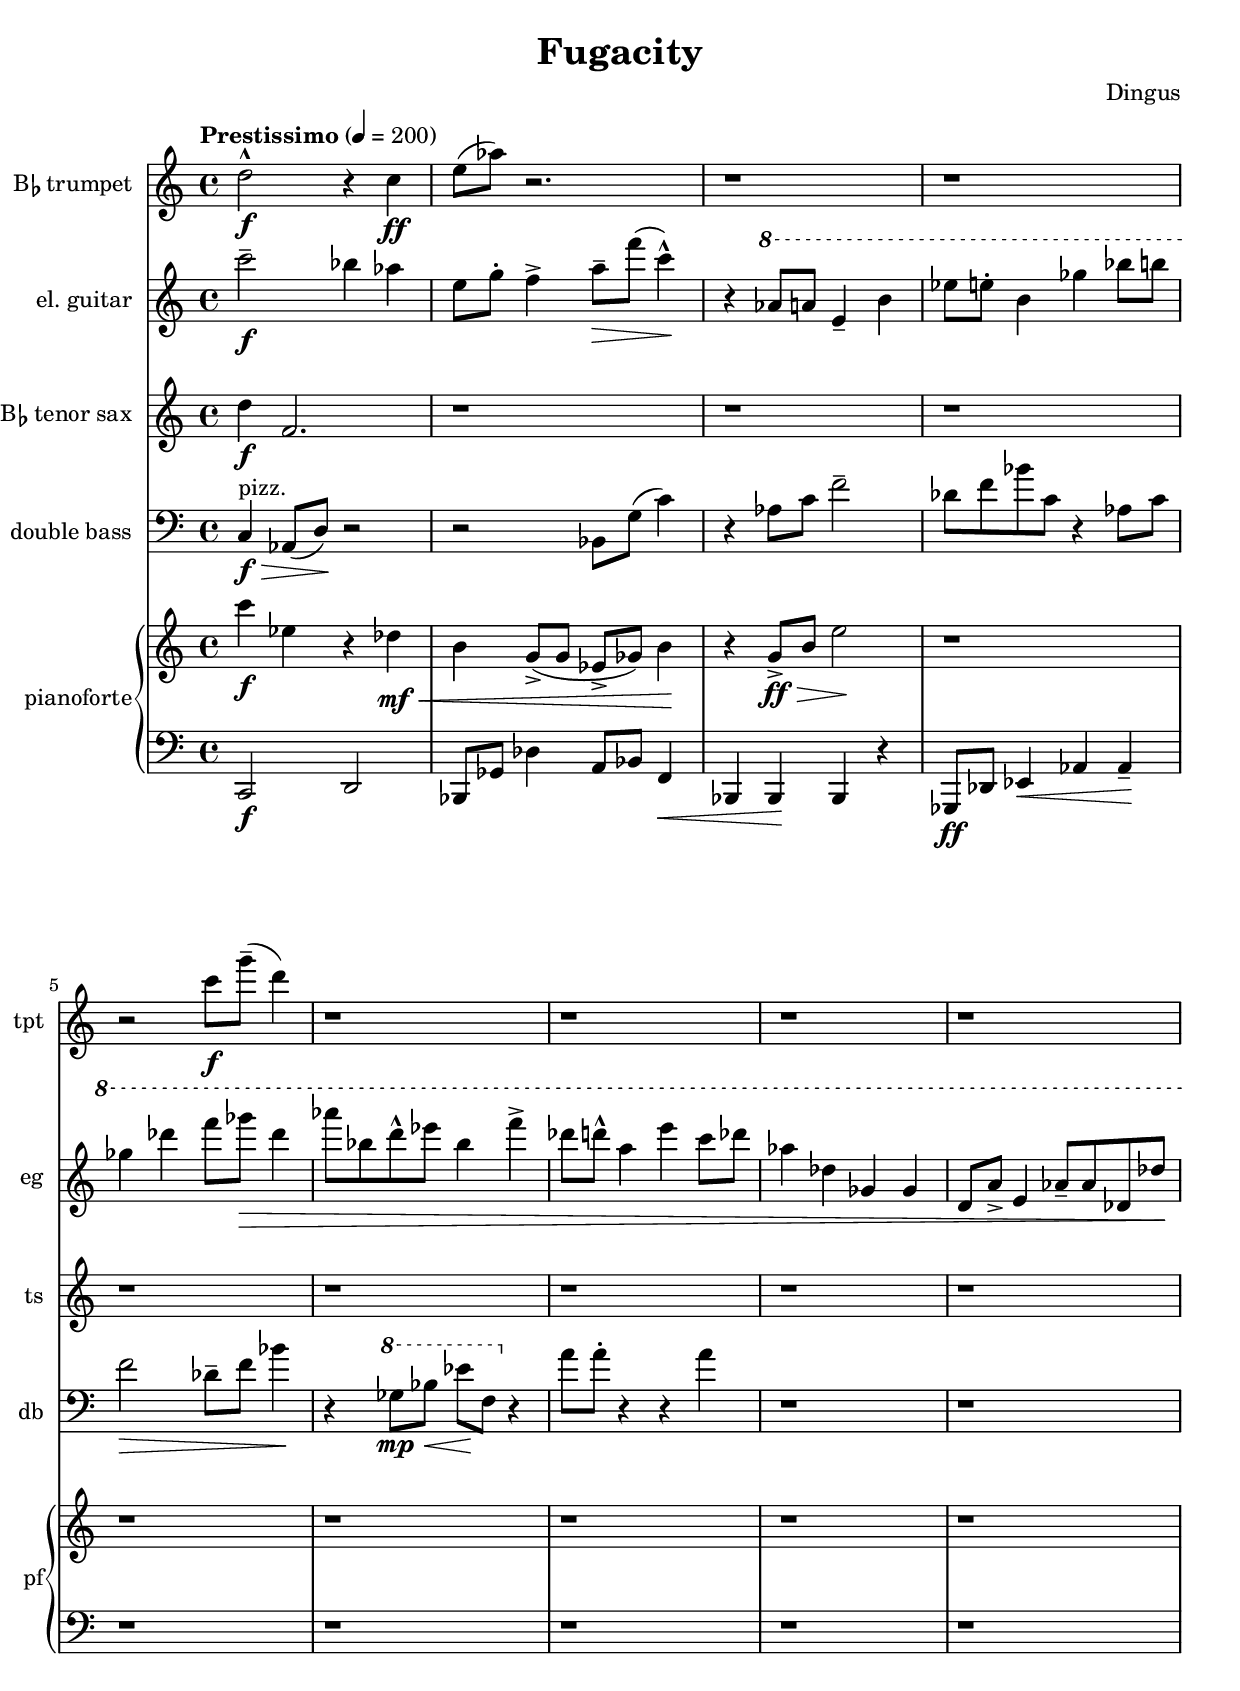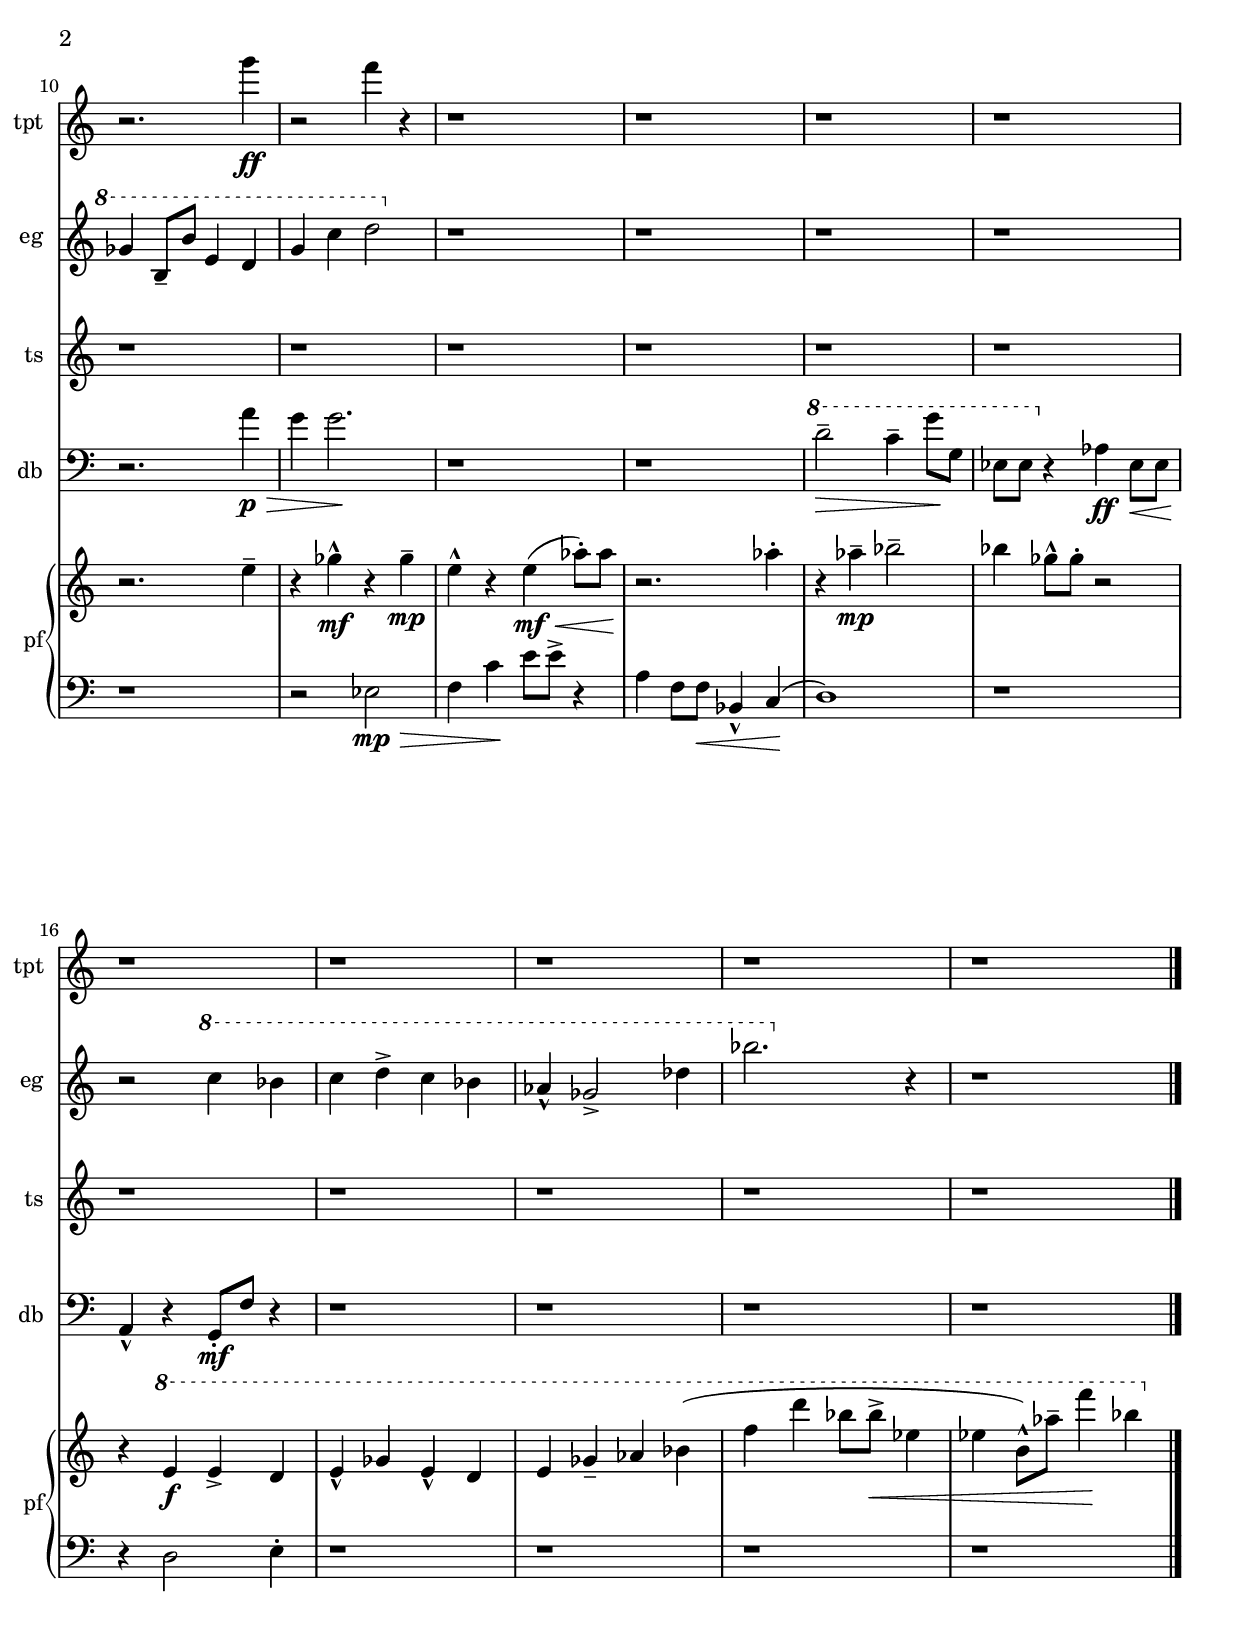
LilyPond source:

\version "2.20.0"
\include "english.ly"
\header {
  title = "Fugacity"
  composer = "Dingus"
}
\score {
  <<
    \override Score.PaperColumn #'keep-inside-line = ##t
    \new Staff {
      \set Staff.instrumentName = \markup{\concat{B \hspace #0.2 \smaller\flat} trumpet}
      \set Staff.shortInstrumentName = #"tpt"
      \set Staff.midiInstrument = #"trumpet"
      \transposition bf
      \transpose bf c' {
        \clef treble
        \time 4/4
        c''2\marcato\f r4 bf'4\ff d''8( gf''8) r2. r1 r1 r2 bf''8\f f'''8\tenuto( c'''4) r1 r1 r1 r1 r2. f'''4\ff r2 ef'''4 r4 r1 r1 r1 r1 r1 r1 r1 r1 r1  \bar "|."
      }
    }
    \new Staff {
      \set Staff.instrumentName = \markup{el. guitar}
      \set Staff.shortInstrumentName = #"eg"
      \set Staff.midiInstrument = #"electric guitar (jazz)"
      \transposition c
      \transpose c c' {
        \clef treble
        \time 4/4
        c''2\tenuto\f bf'4 af'4 e'8 g'8\staccato f'4\accent a'8\tenuto\> f''8( c''4\marcato\!) r4 \ottava #1 af'8 a'8 e'4\tenuto b'4 ef''8 e''8\staccato b'4 gf''4 bf''8 b''8 gf''4 df'''4 f'''8 gf'''8\> df'''4 af'''8 bf''8 d'''8\marcato ef'''8 bf''4 f'''4\accent df'''8 d'''8\marcato a''4 e'''4 c'''8 df'''8 af''4 df''4 gf'4 gf'4 d'8 a'8\accent e'4 af'8\tenuto af'8 df'8 df''8\! gf'4 b8\tenuto b'8 e'4 d'4 g'4 c''4 d''2 \ottava #0 r1 r1 r1 r1 r2 \ottava #1 c''4 bf'4 c''4 d''4\accent c''4 bf'4 af'4\marcato gf'2\accent df''4 bf''2. \ottava #0 r4 r1  \bar "|."
      }
    }
    \new Staff {
      \set Staff.instrumentName = \markup{\concat{B \hspace #0.2 \smaller\flat} tenor sax}
      \set Staff.shortInstrumentName = #"ts"
      \set Staff.midiInstrument = #"tenor sax"
      \tempo Prestissimo 4=200
      \transposition bf,
      \transpose bf, c' {
        \clef treble
        \time 4/4
        c'4\f ef2. r1 r1 r1 r1 r1 r1 r1 r1 r1 r1 r1 r1 r1 r1 r1 r1 r1 r1 r1  \bar "|."
      }
    }
    \new Staff {
      \set Staff.instrumentName = \markup{double bass}
      \set Staff.shortInstrumentName = #"db"
      \set Staff.midiInstrument = #"acoustic bass"
      \transposition c
      \transpose c c' {
        \clef bass
        \time 4/4
        c,4\f^"pizz."\> af,,8( d,8\!) r2 r2 bf,,8 g,8( c4) r4 af,8 c8 f2\tenuto df8 f8 bf8 c8 r4 af,8 c8 f2\> df8\tenuto f8 bf4\! r4 \ottava #1 gf8\mp\< bf8 ef'8\! f8 \ottava #0 r4 a8 a8\staccato r4 r4 a4 r1 r1 r2. a4\p\> g4 g2.\! r1 r1 \ottava #1 d'2\tenuto\> c'4\tenuto g'8\! g8 ef8 ef8 \ottava #0 r4 af,4\ff e,8\< e,8 a,,4\marcato\! r4 g,,8\staccato\mf f,8 r4 r1 r1 r1 r1  \bar "|."
      }
    }
    \new PianoStaff <<
      \set PianoStaff.instrumentName = \markup{pianoforte}
      \set PianoStaff.shortInstrumentName = #"pf"
      \new Staff {
        \set Staff.midiInstrument = #"acoustic grand"
        \transposition c'
        \transpose c' c' {
          \clef treble
          \time 4/4
          c'''4\f ef''4 r4 df''4\mf\< b'4 g'8\accent( g'8 ef'8\accent gf'8) b'4\! r4 g'8\accent\ff\> b'8 e''2\! r1 r1 r1 r1 r1 r1 r2. e''4\tenuto r4 gf''4\marcato\mf r4 gf''4\tenuto\mp e''4\marcato r4 e''4\mf\<( af''8\staccato) af''8\! r2. af''4\staccato r4 af''4\tenuto\mp bf''2\tenuto bf''4 gf''8\marcato gf''8\staccato r2 r4 \ottava #1 e''4\f e''4\accent d''4 e''4\marcato gf''4 e''4\marcato d''4 e''4 gf''4\tenuto af''4 bf''4( f'''4 d''''4 bf'''8 bf'''8\accent\< ef'''4 ef'''4 b''8\marcato) af'''8\tenuto f''''4\! bf'''4 \ottava #0  \bar "|."
        }
      }
      \new Staff {
        \set Staff.midiInstrument = #"acoustic grand"
        \transposition c'
        \transpose c' c' {
          \clef bass
          \time 4/4
          c,2\f d,2 bf,,8 gf,8 df4 a,8 bf,8 f,4\< bf,,4 bf,,4\! bf,,4 r4 gf,,8\ff df,8 ef,4\< af,4 af,4\tenuto\! r1 r1 r1 r1 r1 r1 r2 ef2\mp\> f4 c'4\! e'8 e'8\accent r4 a4 f8 f8\< bf,4\marcato c4\!( d1) r1 r4 d2 e4\staccato r1 r1 r1 r1  \bar "|."
        }
      }
    >>
  >>
  \midi{}
  \layout{}
}